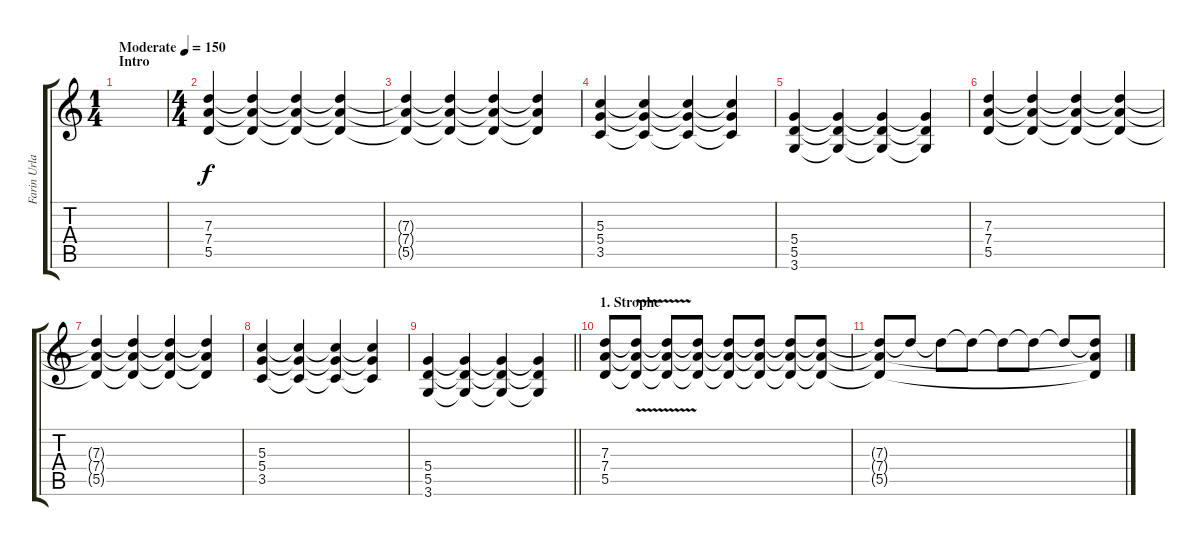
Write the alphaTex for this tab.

\track ("Farin Urlaub II" "Farin Urla") {instrument distortionguitar}
\staff {score tabs}
\tuning (E4 B3 G3 D3 A2 E2) {hide}
\ts (1 4)
\section ("" "Intro")
\tempo (150 "Moderate")
\clef g2
\ks c
|
\ts (4 4)
(7.3 7.4 5.5).4 (7.3{t} 7.4{t} 5.5{t}).4 (7.3{t} 7.4{t} 5.5{t}).4 (7.3{t} 7.4{t} 5.5{t}).4 |
(7.3{t} 7.4{t} 5.5{t}).4 (7.3{t} 7.4{t} 5.5{t}).4 (7.3{t} 7.4{t} 5.5{t}).4 (7.3{t} 7.4{t} 5.5{t}).4 |
(5.3 5.4 3.5).4 (5.3{t} 5.4{t} 3.5{t}).4 (5.3{t} 5.4{t} 3.5{t}).4 (5.3{t} 5.4{t} 3.5{t}).4 |
(5.4 5.5 3.6).4 (5.4{t} 5.5{t} 3.6{t}).4 (5.4{t} 5.5{t} 3.6{t}).4 (5.4{t} 5.5{t} 3.6{t}).4 |
(7.3 7.4 5.5).4 (7.3{t} 7.4{t} 5.5{t}).4 (7.3{t} 7.4{t} 5.5{t}).4 (7.3{t} 7.4{t} 5.5{t}).4 |
(7.3{t} 7.4{t} 5.5{t}).4 (7.3{t} 7.4{t} 5.5{t}).4 (7.3{t} 7.4{t} 5.5{t}).4 (7.3{t} 7.4{t} 5.5{t}).4 |
(5.3 5.4 3.5).4 (5.3{t} 5.4{t} 3.5{t}).4 (5.3{t} 5.4{t} 3.5{t}).4 (5.3{t} 5.4{t} 3.5{t}).4 |
\barLineRight lightlight
(5.4 5.5 3.6).4 (5.4{t} 5.5{t} 3.6{t}).4 (5.4{t} 5.5{t} 3.6{t}).4 (5.4{t} 5.5{t} 3.6{t}).4 |
\section ("" "1. Strophe")
(7.3 7.4 5.5).8 (7.3{v t} 7.4{v t} 5.5{v t}).8{volume 3} (7.3{t} 7.4{t} 5.5{t}).8 (7.3{t} 7.4{t} 5.5{t}).8 (7.3{t} 7.4{t} 5.5{t}).8 (7.3{t} 7.4{t} 5.5{t}).8 (7.3{t} 7.4{t} 5.5{t}).8 (7.3{t} 7.4{t} 5.5{t}).8 |
(7.3{t} 7.4{t} 5.5{t}).8 7.3{t}.8 7.3{t}.8 7.3{t}.8 7.3{t}.8 7.3{t}.8 7.3{t}.8 (7.3{t} 7.4{t} 5.5{t}).8
